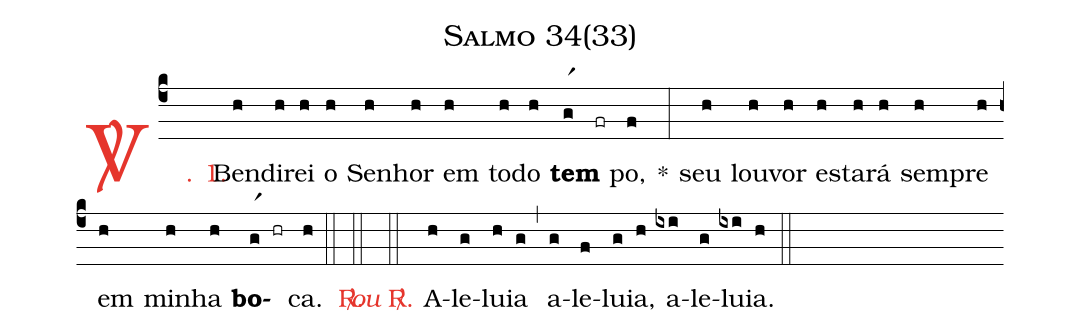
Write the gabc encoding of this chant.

name: Salmo 34(33);
%%
(c4)

<c><sp>V/</sp>. 1.</c>() Ben(h)di(h)rei(h) o(h) Se(h)nhor(h) em(h) to(h)do(h) <b>tem</b>(gr1)(fr)po,(f) *(:) seu(h) lou(h)vor(h) es(h)ta(h)rá(h) sem(h)pre(h) em(h) mi(h)nha(h) <b>bo</b>(gr1)(hr)ca.(h)

(::)

<c><sp>R/</sp>.</c>(::)

(::)

{<c><i>ou</i></c> <c><sp>R/</sp>.</c>}() A(h)le(g)lu(h)ia(g) (,) a(g)le(f)lu(g)ia,(h) a(ixi)le(g)lu(ixi)ia.(h)

(::)
